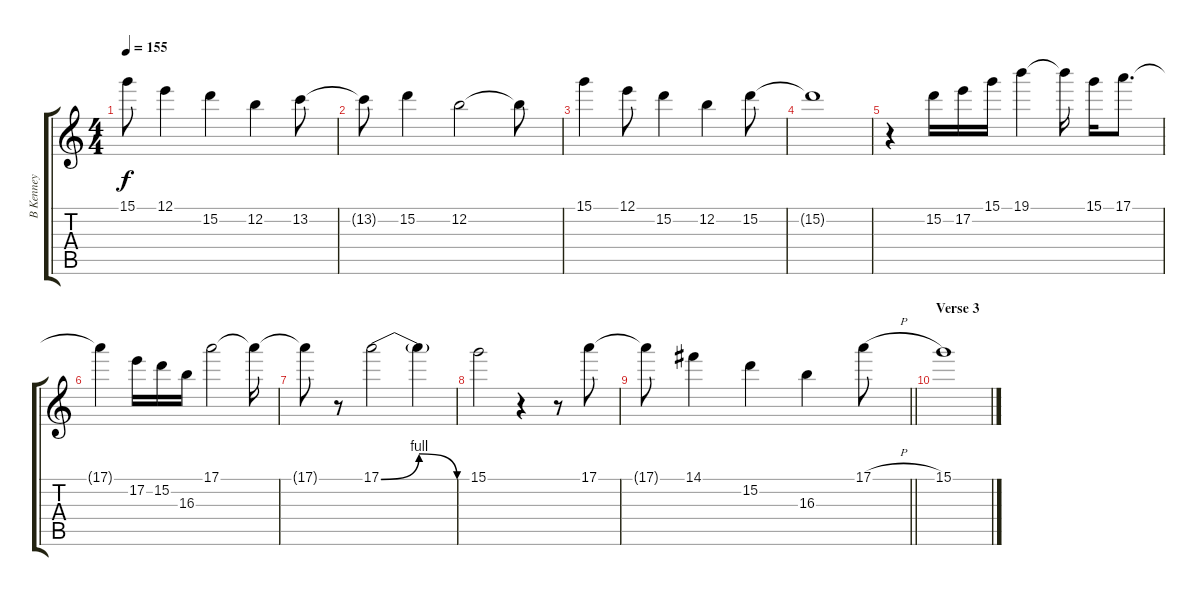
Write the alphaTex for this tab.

\track ("B Kenney" "B Kenney") {instrument distortionguitar}
\staff {score tabs}
\tuning (E4 B3 G3 D3 A2 E2) {hide}
\ts (4 4)
\tempo 155
\clef g2
\ks c
15.1{t}.8{dy f} 12.1.4 15.2.4 12.2.4 13.2.8 |
13.2{t}.8 15.2.4 12.2.2 12.2{t}.8 |
15.1.4 12.1.8 15.2.4 12.2.4 15.2.8 |
15.2{t}.1 |
r.4 15.2.16 17.2.16 15.1.16 19.1.4 19.1{t}.16 15.1.16 17.1.8{d} |
17.1{t}.4 17.2.16 15.2.16 16.3.16 17.1.2 17.1{t}.16 |
17.1{t}.8 r.8 17.1{be (bendrelease 0 0 15 4 45 4 60 0)}.2 17.1{t}.4 |
15.1.2 r.4 r.8 17.1.8 |
\barLineRight lightlight
17.1{t}.8 14.1.4 15.2.4 16.3.4 17.1{h}.8 |
\section ("" "Verse 3")
15.1.1
